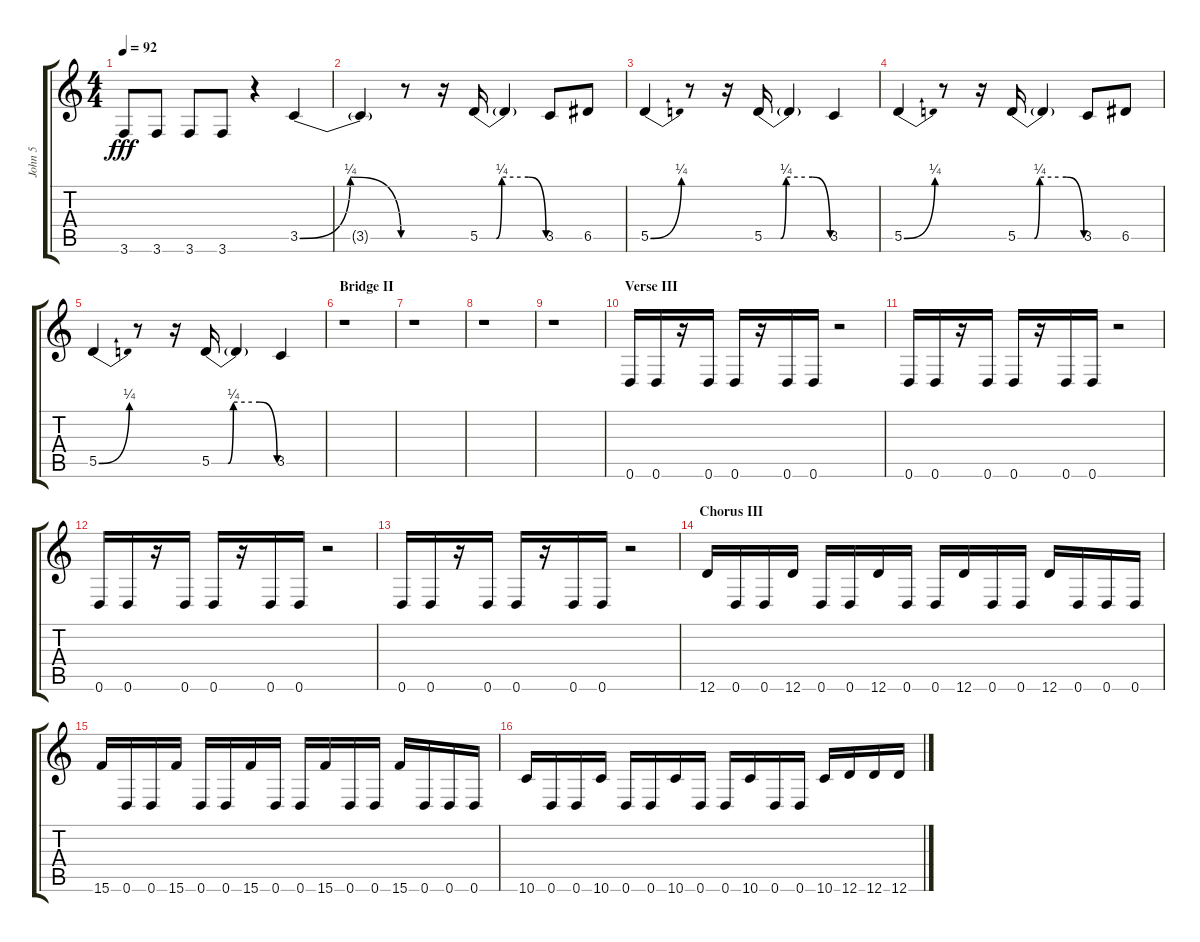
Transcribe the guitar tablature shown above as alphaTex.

\track ("John 5" "John 5") {instrument overdrivenguitar}
\staff {score tabs}
\tuning (E4 B3 G3 D3 A2 D2) {hide}
\ts (4 4)
\tempo 92
\clef g2
\ks c
3.6.8{dy fff} 3.6.8 3.6.8 3.6.8 r.4 3.5{be (bendrelease 0 0 30 1 30 1 60 0)}.4 |
3.5{t}.4 r.8 r.16 5.5{be (custom 0 0 15 0 20 1 37 1 44 1 60 0)}.16 5.5{t}.4 3.5.8 6.5.8 |
5.5{be (bend 0 0 60 1)}.4 r.8 r.16 5.5{be (custom 0 0 15 0 20 1 37 1 44 1 60 0)}.16 5.5{t}.4 3.5.4 |
5.5{be (bend 0 0 60 1)}.4 r.8 r.16 5.5{be (custom 0 0 15 0 20 1 37 1 44 1 60 0)}.16 5.5{t}.4 3.5.8 6.5.8 |
5.5{be (bend 0 0 60 1)}.4 r.8 r.16 5.5{be (custom 0 0 15 0 20 1 37 1 44 1 60 0)}.16 5.5{t}.4 3.5.4 |
\section ("" "Bridge II")
r.1 |
r.1 |
r.1 |
r.1 |
\section ("" "Verse III")
0.6.16{balance 8} 0.6.16 r.16 0.6.16 0.6.16 r.16 0.6.16 0.6.16 r.2 |
0.6.16 0.6.16 r.16 0.6.16 0.6.16 r.16 0.6.16 0.6.16 r.2 |
0.6.16 0.6.16 r.16 0.6.16 0.6.16 r.16 0.6.16 0.6.16 r.2 |
0.6.16 0.6.16 r.16 0.6.16 0.6.16 r.16 0.6.16 0.6.16 r.2 |
\section ("" "Chorus III")
12.6.16 0.6.16 0.6.16 12.6.16 0.6.16 0.6.16 12.6.16 0.6.16 0.6.16 12.6.16 0.6.16 0.6.16 12.6.16 0.6.16 0.6.16 0.6.16 |
15.6.16 0.6.16 0.6.16 15.6.16 0.6.16 0.6.16 15.6.16 0.6.16 0.6.16 15.6.16 0.6.16 0.6.16 15.6.16 0.6.16 0.6.16 0.6.16 |
10.6.16 0.6.16 0.6.16 10.6.16 0.6.16 0.6.16 10.6.16 0.6.16 0.6.16 10.6.16 0.6.16 0.6.16 10.6.16 12.6.16 12.6.16 12.6.16
